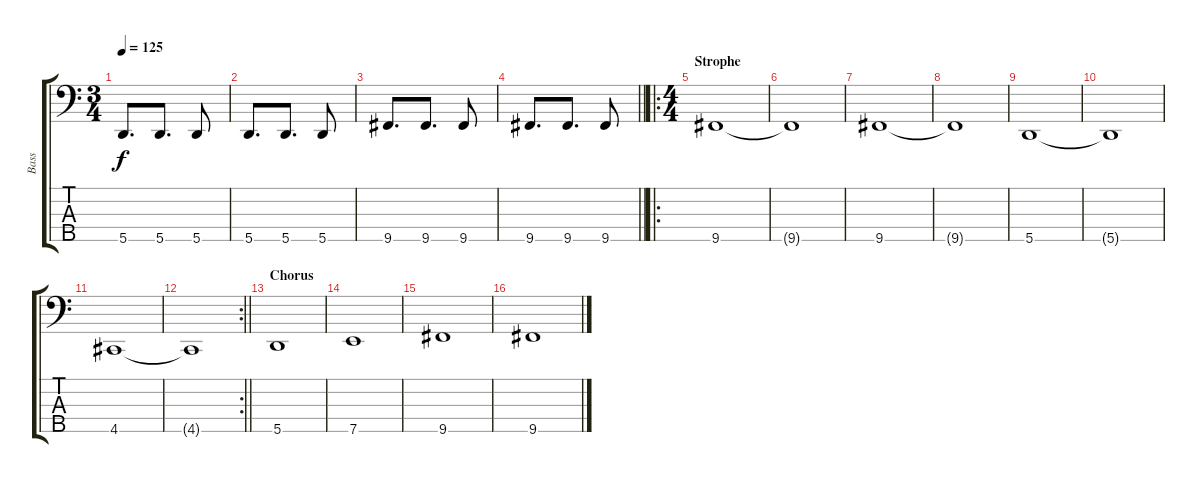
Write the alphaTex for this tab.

\track ("Bass" "Bass") {instrument electricbasspick}
\staff {score tabs}
\tuning (G2 D2 A1 E1 A0) {hide}
\ts (3 4)
\tempo 125
\clef f4
\ks c
5.5.8{d dy f} 5.5.8{d} 5.5.8 |
5.5.8{d} 5.5.8{d} 5.5.8 |
9.5.8{d} 9.5.8{d} 9.5.8 |
\barLineRight lightlight
9.5.8{d} 9.5.8{d} 9.5.8 |
\ro
\ts (4 4)
\section ("" "Strophe")
9.5.1 |
9.5{t}.1 |
9.5.1 |
9.5{t}.1 |
5.5.1 |
5.5{t}.1 |
4.5.1 |
\rc 2
\barLineRight lightlight
4.5{t}.1 |
\section ("" "Chorus")
5.5.1 |
7.5.1 |
9.5.1 |
9.5.1
